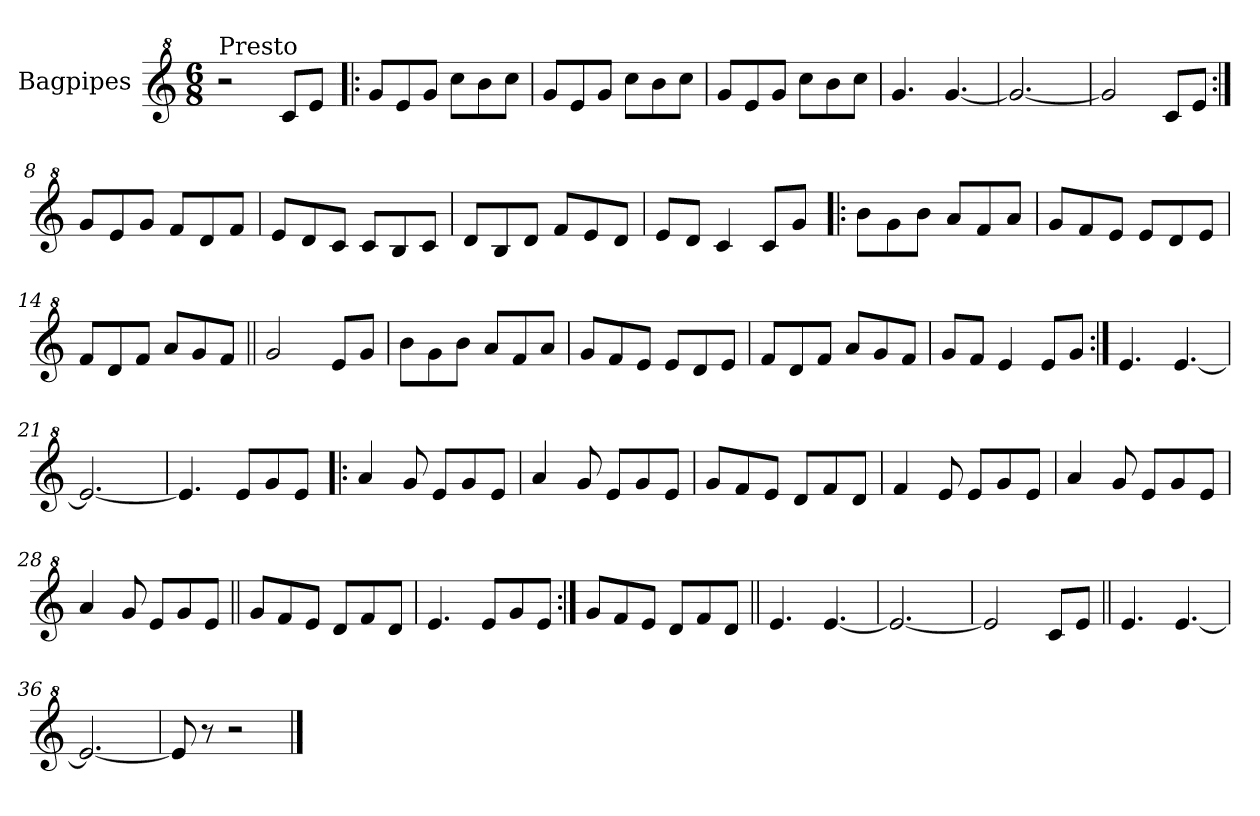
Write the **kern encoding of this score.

**kern
*part1
*staff1
*I"Bagpipes
*I'Bag
*clefG^2
*k[]
*C:
*M6/8
=1
!LO:TX:a:t=Presto
2r
8cc/L
8ee/J
=2!|:
8gg/L
8ee/
8gg/J
8ccc\L
8bb\
8ccc\J
=3
8gg/L
8ee/
8gg/J
8ccc\L
8bb\
8ccc\J
=4
8gg/L
8ee/
8gg/J
8ccc\L
8bb\
8ccc\J
=5
4.gg/
[4.gg/
=6
2.gg/_
=7
2gg/]
8cc/L
8ee/J
=8:|!
8gg/L
8ee/
8gg/J
8ff/L
8dd/
8ff/J
!!LO:LB:g=z
=9
8ee/L
8dd/
8cc/J
8cc/L
8b/
8cc/J
=10
8dd/L
8b/
8dd/J
8ff/L
8ee/
8dd/J
=11
8ee/L
8dd/J
4cc/
8cc/L
8gg/J
=12!|:
8bb\L
8gg\
8bb\J
8aa/L
8ff/
8aa/J
=13
8gg/L
8ff/
8ee/J
8ee/L
8dd/
8ee/J
=14
8ff/L
8dd/
8ff/J
8aa/L
8gg/
8ff/J
=15||
2gg/
8ee/L
8gg/J
!!LO:LB:g=z
=16
8bb\L
8gg\
8bb\J
8aa/L
8ff/
8aa/J
=17
8gg/L
8ff/
8ee/J
8ee/L
8dd/
8ee/J
=18
8ff/L
8dd/
8ff/J
8aa/L
8gg/
8ff/J
=19
8gg/L
8ff/J
4ee/
8ee/L
8gg/J
=20:|!
4.ee/
[4.ee/
=21
2.ee/_
=22
4.ee/]
8ee/L
8gg/
8ee/J
=23!|:
4aa/
8gg/
8ee/L
8gg/
8ee/J
!!LO:LB:g=z
=24
4aa/
8gg/
8ee/L
8gg/
8ee/J
=25
8gg/L
8ff/
8ee/J
8dd/L
8ff/
8dd/J
=26
4ff/
8ee/
8ee/L
8gg/
8ee/J
=27
4aa/
8gg/
8ee/L
8gg/
8ee/J
=28
4aa/
8gg/
8ee/L
8gg/
8ee/J
=29||
8gg/L
8ff/
8ee/J
8dd/L
8ff/
8dd/J
=30
4.ee/
8ee/L
8gg/
8ee/J
!!LO:LB:g=z
=31:|!
8gg/L
8ff/
8ee/J
8dd/L
8ff/
8dd/J
=32||
4.ee/
[4.ee/
=33
2.ee/_
=34
2ee/]
8cc/L
8ee/J
=35||
4.ee/
[4.ee/
=36
2.ee/_
=37
8ee/]
8r
2r
==
*-
